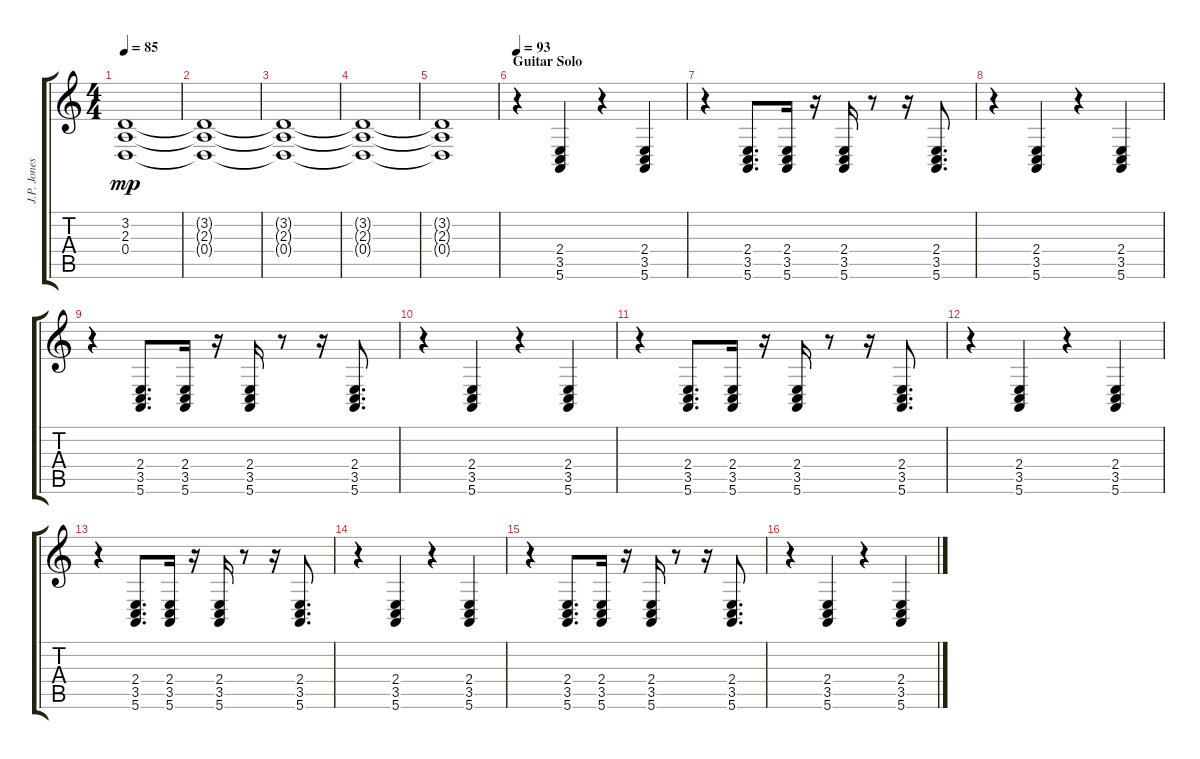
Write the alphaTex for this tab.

\track ("J.P. Jones (Keyboard B/Treble)" "J.P. Jones") {instrument electricpiano1}
\staff {score tabs}
\tuning (E4 B3 G3 D3 A2 E2) {hide}
\ts (4 4)
\tempo 85
\clef g2
\ks c
(3.2{t} 2.3{t} 0.4{t}).1{dy mp} |
(3.2{t} 2.3{t} 0.4{t}).1 |
(3.2{t} 2.3{t} 0.4{t}).1 |
(3.2{t} 2.3{t} 0.4{t}).1 |
(3.2{t} 2.3{t} 0.4{t}).1 |
\section ("" "Guitar Solo")
\tempo 93
r.4 (2.4 3.5 5.6).4 r.4 (2.4 3.5 5.6).4 |
r.4 (2.4 3.5 5.6).8{d} (2.4 3.5 5.6).16 r.16 (2.4 3.5 5.6).16 r.8 r.16 (2.4 3.5 5.6).8{d} |
r.4 (2.4 3.5 5.6).4 r.4 (2.4 3.5 5.6).4 |
r.4 (2.4 3.5 5.6).8{d} (2.4 3.5 5.6).16 r.16 (2.4 3.5 5.6).16 r.8 r.16 (2.4 3.5 5.6).8{d} |
r.4 (2.4 3.5 5.6).4 r.4 (2.4 3.5 5.6).4 |
r.4 (2.4 3.5 5.6).8{d} (2.4 3.5 5.6).16 r.16 (2.4 3.5 5.6).16 r.8 r.16 (2.4 3.5 5.6).8{d} |
r.4 (2.4 3.5 5.6).4 r.4 (2.4 3.5 5.6).4 |
r.4 (2.4 3.5 5.6).8{d} (2.4 3.5 5.6).16 r.16 (2.4 3.5 5.6).16 r.8 r.16 (2.4 3.5 5.6).8{d} |
r.4 (2.4 3.5 5.6).4 r.4 (2.4 3.5 5.6).4 |
r.4 (2.4 3.5 5.6).8{d} (2.4 3.5 5.6).16 r.16 (2.4 3.5 5.6).16 r.8 r.16 (2.4 3.5 5.6).8{d} |
r.4 (2.4 3.5 5.6).4 r.4 (2.4 3.5 5.6).4
